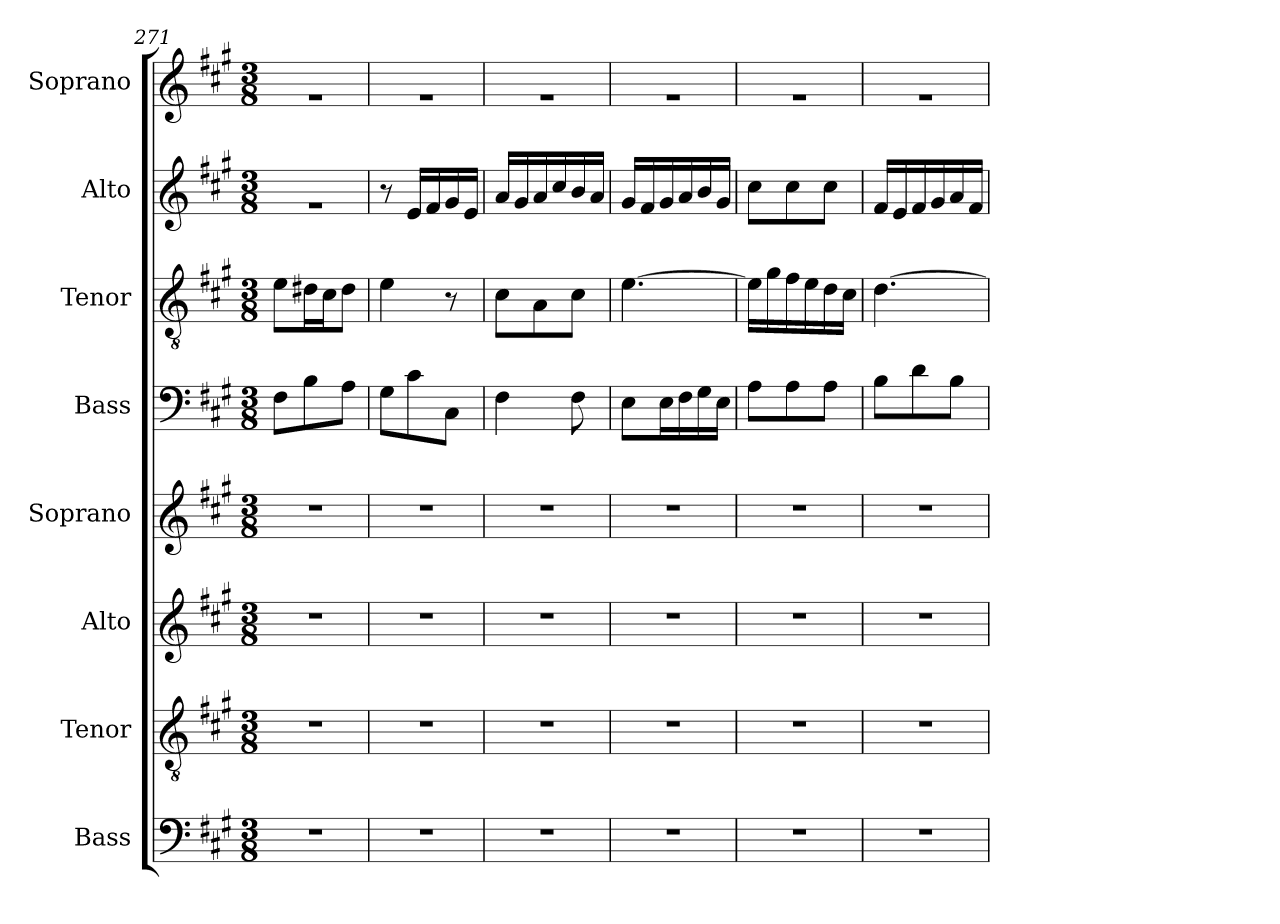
**kern	**kern	**kern	**kern	**kern	**kern	**kern	**kern
*part8	*part7	*part6	*part5	*part4	*part3	*part2	*part1
*staff8	*staff7	*staff6	*staff5	*staff4	*staff3	*staff2	*staff1
*I"Bass	*I"Tenor	*I"Alto	*I"Soprano	*I"Bass	*I"Tenor	*I"Alto	*I"Soprano
*clefF4	*clefGv2	*clefG2	*clefG2	*clefF4	*clefGv2	*clefG2	*clefG2
*k[f#c#g#]	*k[f#c#g#]	*k[f#c#g#]	*k[f#c#g#]	*k[f#c#g#]	*k[f#c#g#]	*k[f#c#g#]	*k[f#c#g#]
*A:	*A:	*A:	*A:	*A:	*A:	*A:	*A:
*M3/8	*M3/8	*M3/8	*M3/8	*M3/8	*M3/8	*M3/8	*M3/8
=271	=271	=271	=271	=271	=271	=271	=271
!	!	!	!	!	!	!LO:N:vis=1	!LO:N:vis=1
4.r	4.r	4.r	4.r	8F#\L	8e\L	4.ra	4.ra
.	.	.	.	8B\	16d#X\L	.	.
.	.	.	.	.	16c#\J	.	.
.	.	.	.	8A\J	8d#\J	.	.
=272	=272	=272	=272	=272	=272	=272	=272
!	!	!	!	!	!	!	!LO:N:vis=1
4.r	4.r	4.r	4.r	8G#\L	4e\	8r	4.ra
.	.	.	.	8c#\	.	16e/LL	.
.	.	.	.	.	.	16f#/	.
.	.	.	.	8C#\J	8r	16g#/	.
.	.	.	.	.	.	16e/JJ	.
=273	=273	=273	=273	=273	=273	=273	=273
!	!	!	!	!	!	!	!LO:N:vis=1
4.r	4.r	4.r	4.r	4F#\	8c#\L	16a/LL	4.ra
.	.	.	.	.	.	16g#/	.
.	.	.	.	.	8A\	16a/	.
.	.	.	.	.	.	16cc#/	.
.	.	.	.	8F#\	8c#\J	16b/	.
.	.	.	.	.	.	16a/JJ	.
=274	=274	=274	=274	=274	=274	=274	=274
!	!	!	!	!	!	!	!LO:N:vis=1
4.r	4.r	4.r	4.r	8E\L	[>4.e\	16g#/LL	4.ra
.	.	.	.	.	.	16f#/	.
.	.	.	.	16E\L	.	16g#/	.
.	.	.	.	16F#\	.	16a/	.
.	.	.	.	16G#\	.	16b/	.
.	.	.	.	16E\JJ	.	16g#/JJ	.
!!LO:PB:g=z
=275	=275	=275	=275	=275	=275	=275	=275
!	!	!	!	!	!	!	!LO:N:vis=1
4.r	4.r	4.r	4.r	8A\L	16e\LL]	8cc#\L	4.ra
.	.	.	.	.	16g#\	.	.
.	.	.	.	8A\	16f#\	8cc#\	.
.	.	.	.	.	16e\	.	.
.	.	.	.	8A\J	16d\	8cc#\J	.
.	.	.	.	.	16c#\JJ	.	.
=276	=276	=276	=276	=276	=276	=276	=276
!	!	!	!	!	!	!	!LO:N:vis=1
4.r	4.r	4.r	4.r	8B\L	[>4.d\	16f#/LL	4.ra
.	.	.	.	.	.	16e/	.
.	.	.	.	8d\	.	16f#/	.
.	.	.	.	.	.	16g#/	.
.	.	.	.	8B\J	.	16a/	.
.	.	.	.	.	.	16f#/JJ	.
=	=	=	=	=	=	=	=
*-	*-	*-	*-	*-	*-	*-	*-
